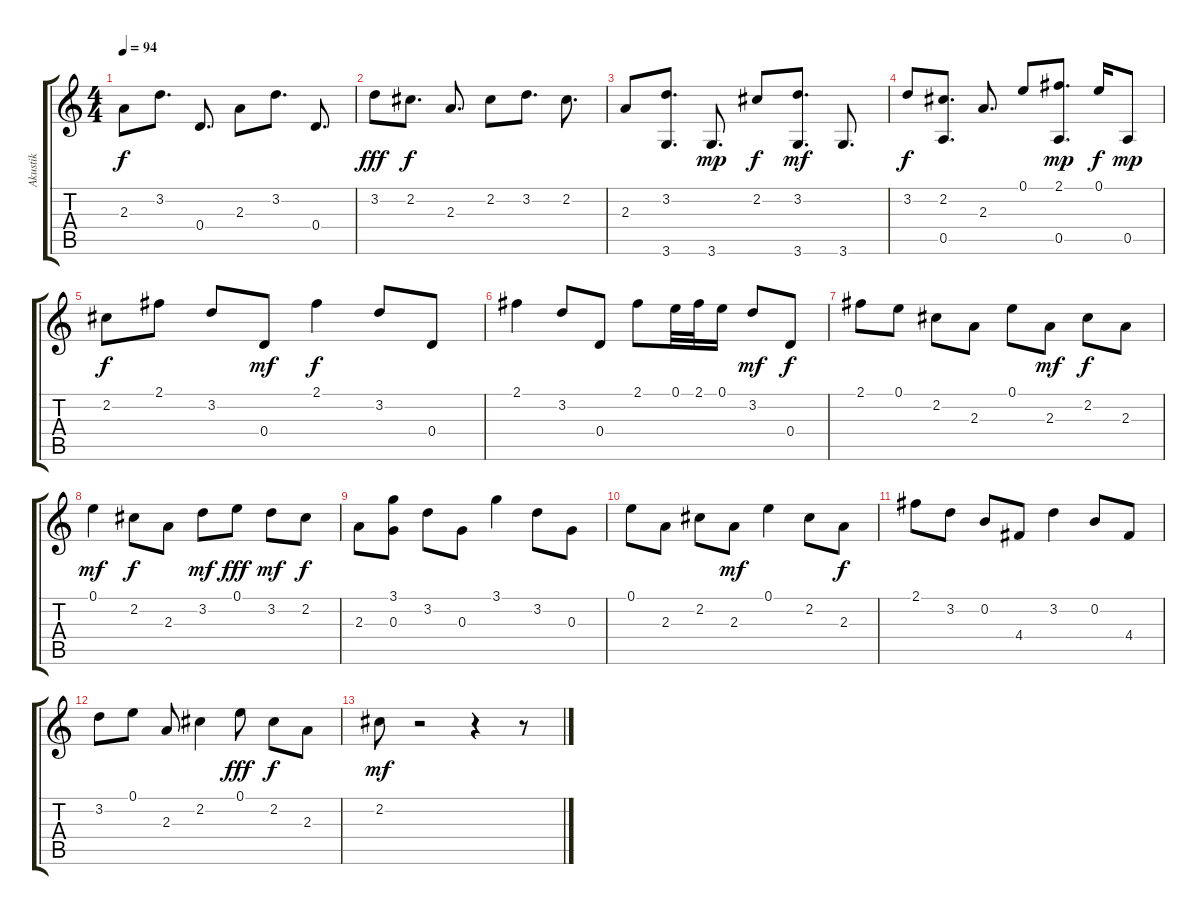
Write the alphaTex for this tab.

\track ("Akustik" "Akustik") {instrument acousticguitarsteel}
\staff {score tabs}
\tuning (E4 B3 G3 D3 A2 E2) {hide}
\ts (4 4)
\tempo 94
\clef g2
\ks c
2.3.8{dy f} 3.2.8{d} 0.4.8{d} 2.3.8 3.2.8{d} 0.4.8{d} |
3.2.8{dy fff} 2.2.8{d dy f} 2.3.8{d} 2.2.8 3.2.8{d} 2.2.8{d} |
2.3.8 (3.2 3.6).8{d} 3.6.8{d dy mp} 2.2.8{dy f} (3.2 3.6).8{d dy mf} 3.6.8{d} |
3.2.8{dy f} (2.2 0.5).8{d} 2.3.8{d} 0.1.8 (2.1 0.5).8{d dy mp} 0.1.16{dy f} 0.5.8{dy mp} |
2.2.8{dy f} 2.1.8 3.2.8 0.4.8{dy mf} 2.1.4{dy f} 3.2.8 0.4.8 |
2.1.4 3.2.8 0.4.8 2.1.8 0.1.32 2.1.32 0.1.16 3.2.8{dy mf} 0.4.8{dy f} |
2.1.8 0.1.8 2.2.8 2.3.8 0.1.8 2.3.8{dy mf} 2.2.8{dy f} 2.3.8 |
0.1.4{dy mf} 2.2.8{dy f} 2.3.8 3.2.8{dy mf} 0.1.8{dy fff} 3.2.8{dy mf} 2.2.8{dy f} |
2.3.8 (3.1 0.3).8 3.2.8 0.3.8 3.1.4 3.2.8 0.3.8 |
0.1.8 2.3.8 2.2.8 2.3.8{dy mf} 0.1.4 2.2.8 2.3.8{dy f} |
2.1.8 3.2.8 0.2.8 4.4.8 3.2.4 0.2.8 4.4.8 |
3.2.8 0.1.8 2.3.8 2.2.4 0.1.8{dy fff} 2.2.8{dy f} 2.3.8 |
2.2.8{dy mf} r.2 r.4 r.8
